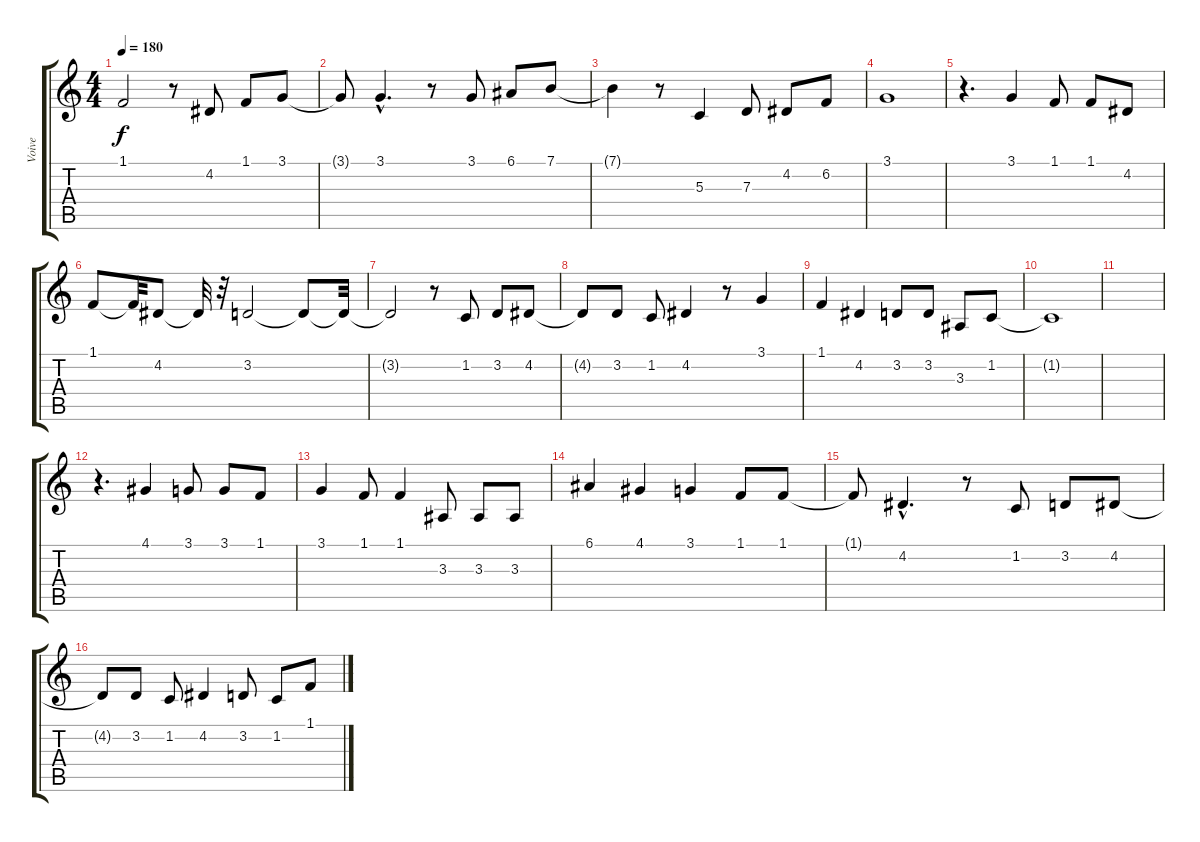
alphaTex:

\track ("Voive" "Voive") {instrument lead8bassandlead}
\staff {score tabs}
\tuning (E4 B3 G3 D3 A2 E2) {hide}
\ts (4 4)
\tempo 180
\clef g2
\ks c
1.1{t}.2{dy f} r.8 4.2.8 1.1.8 3.1.8 |
3.1{t}.8 3.1{hac}.4{d} r.8 3.1.8 6.1.8 7.1.8 |
7.1{t}.4 r.8 5.3.4 7.3.8 4.2.8 6.2.8 |
3.1.1 |
r.4{d} 3.1.4 1.1.8 1.1.8 4.2.8 |
1.1.8 1.1{t}.32 4.2.8 4.2{t}.32 r.32 3.2.2 3.2{t}.8 3.2{t}.32 |
3.2{t}.2 r.8 1.2.8 3.2.8 4.2.8 |
4.2{t}.8 3.2.8 1.2.8 4.2.4 r.8 3.1.4 |
1.1.4 4.2.4 3.2.8 3.2.8 3.3.8 1.2.8 |
1.2{t}.1 |
|
r.4{d} 4.1.4 3.1.8 3.1.8 1.1.8 |
3.1.4 1.1.8 1.1.4 3.3.8 3.3.8 3.3.8 |
6.1.4 4.1.4 3.1.4 1.1.8 1.1.8 |
1.1{t}.8 4.2{hac}.4{d} r.8 1.2.8 3.2.8 4.2.8 |
4.2{t}.8 3.2.8 1.2.8 4.2.4 3.2.8 1.2.8 1.1.8
